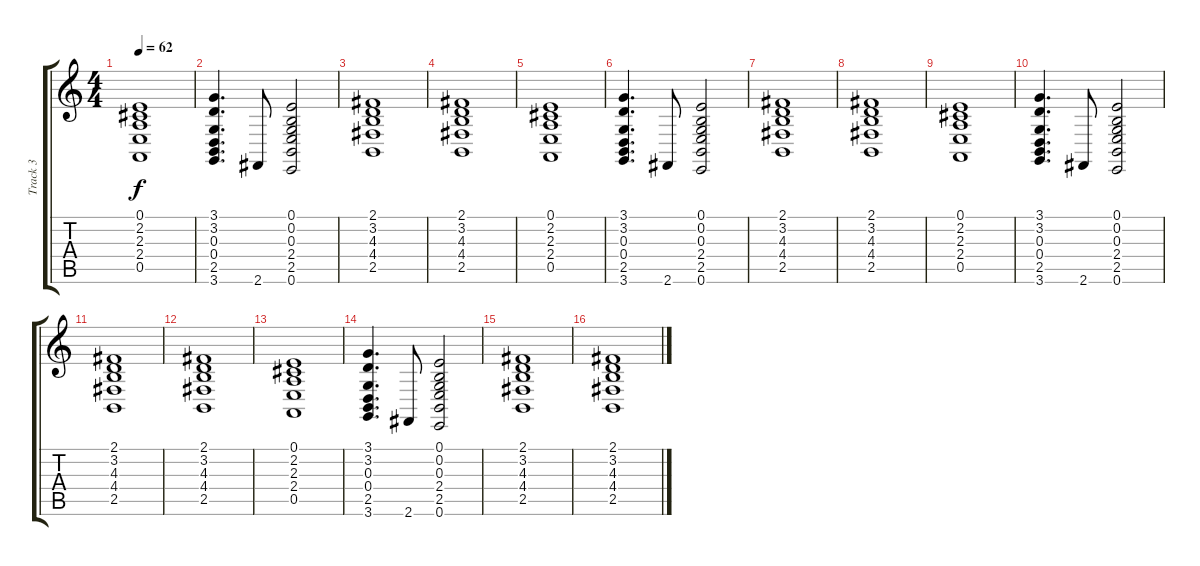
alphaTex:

\track ("Track 3" "Track 3") {instrument synthstrings1}
\staff {score tabs}
\tuning (E4 B3 G3 D3 A2 E2) {hide}
\ts (4 4)
\tempo 62
\clef g2
\ks c
(0.1 2.2 2.3 2.4 0.5).1{dy f} |
(3.1 3.2 0.3 0.4 2.5 3.6).4{d} 2.6.8 (0.1 0.2 0.3 2.4 2.5 0.6).2 |
(2.1 3.2 4.3 4.4 2.5).1 |
(2.1 3.2 4.3 4.4 2.5).1 |
(0.1 2.2 2.3 2.4 0.5).1 |
(3.1 3.2 0.3 0.4 2.5 3.6).4{d} 2.6.8 (0.1 0.2 0.3 2.4 2.5 0.6).2 |
(2.1 3.2 4.3 4.4 2.5).1 |
(2.1 3.2 4.3 4.4 2.5).1 |
(0.1 2.2 2.3 2.4 0.5).1 |
(3.1 3.2 0.3 0.4 2.5 3.6).4{d} 2.6.8 (0.1 0.2 0.3 2.4 2.5 0.6).2 |
(2.1 3.2 4.3 4.4 2.5).1 |
(2.1 3.2 4.3 4.4 2.5).1 |
(0.1 2.2 2.3 2.4 0.5).1 |
(3.1 3.2 0.3 0.4 2.5 3.6).4{d} 2.6.8 (0.1 0.2 0.3 2.4 2.5 0.6).2 |
(2.1 3.2 4.3 4.4 2.5).1 |
(2.1 3.2 4.3 4.4 2.5).1
